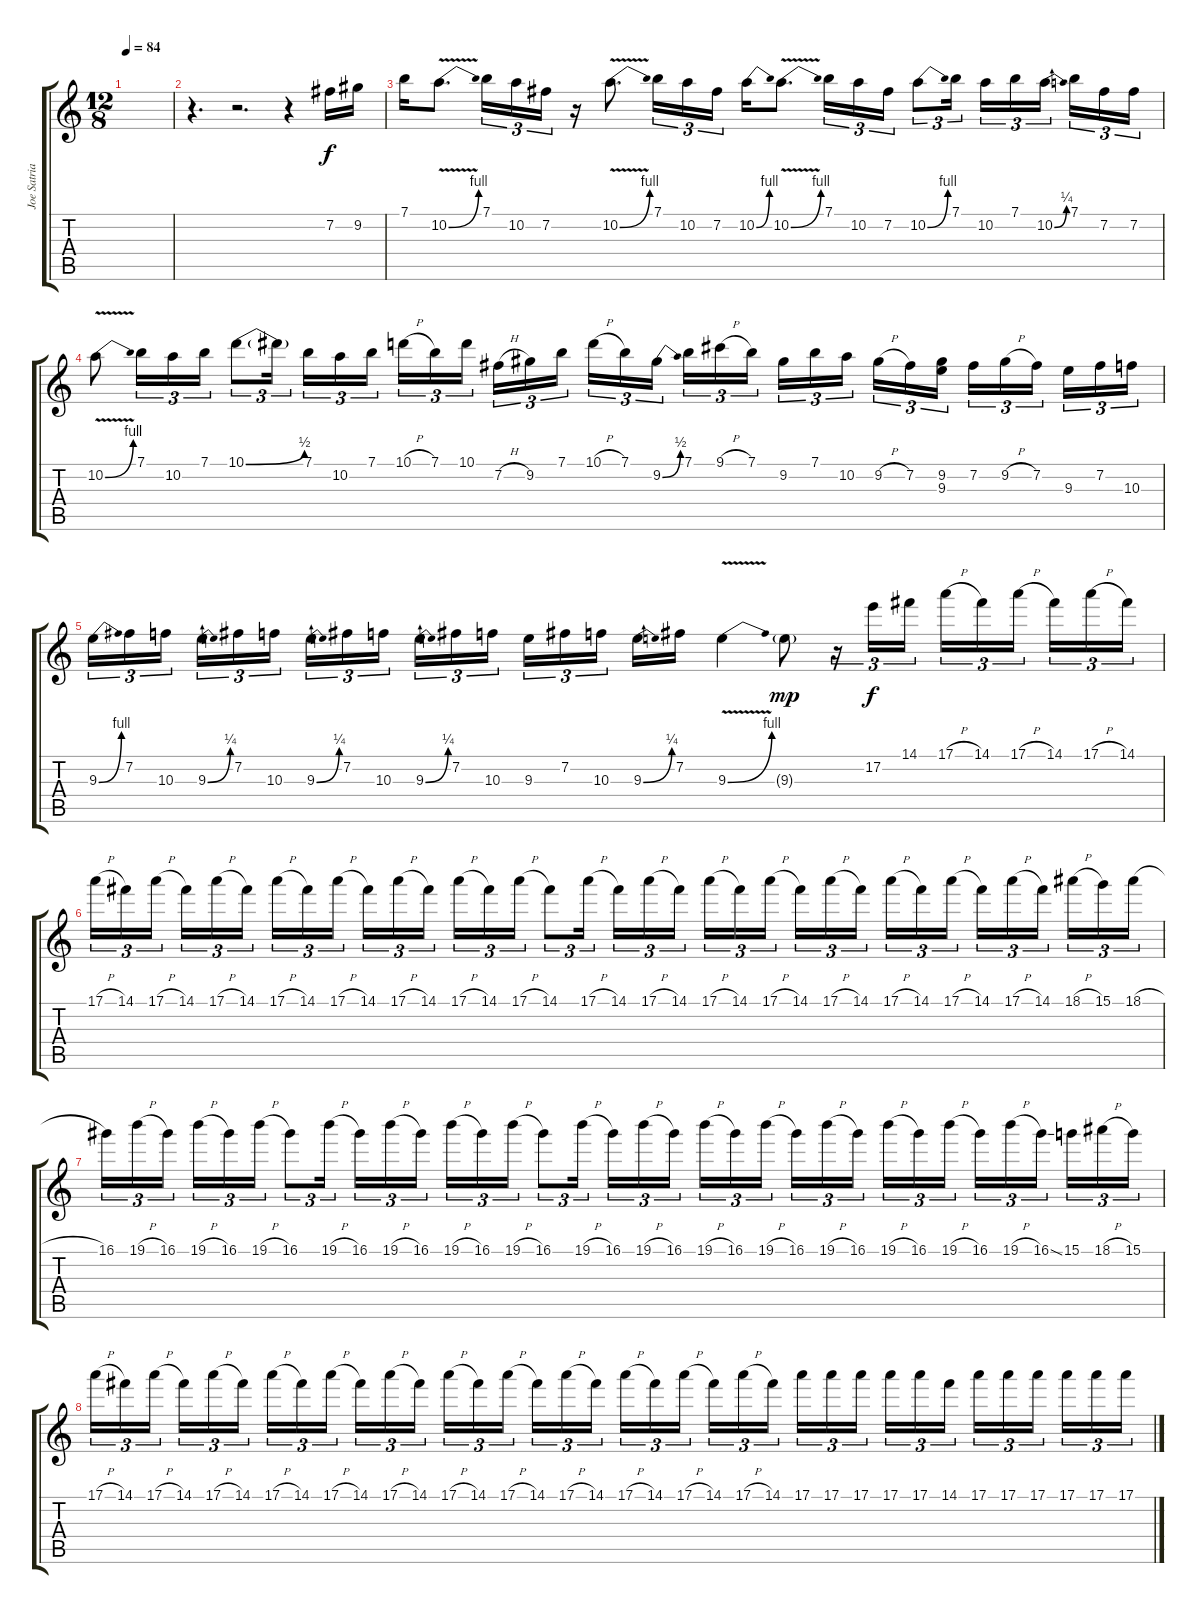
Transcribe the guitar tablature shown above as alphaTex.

\track ("Joe Satriani" "Joe Satria") {instrument distortionguitar}
\staff {score tabs}
\tuning (E4 B3 G3 D3 A2 E2) {hide}
\ts (12 8)
\tempo 84
\clef g2
\ks c
|
r.4{d} r.2{d} r.4 7.2.16 9.2.16 |
7.1.16 10.2{be (bend 0 0 60 4) v}.8{d} 7.1.16{tu (3 2)} 10.2.16{tu (3 2)} 7.2.16{tu (3 2)} r.16 10.2{be (bend 0 0 60 4) v}.8{d} 7.1.16{tu (3 2)} 10.2.16{tu (3 2)} 7.2.16{tu (3 2)} 10.2{be (bend 0 0 60 4)}.16 10.2{be (bend 0 0 60 4) v}.8{d} 7.1.16{tu (3 2)} 10.2.16{tu (3 2)} 7.2.16{tu (3 2)} 10.2{be (bend 0 0 60 4)}.8{tu (3 2)} 7.1.16{tu (3 2)} 10.2.16{tu (3 2)} 7.1.16{tu (3 2)} 10.2{be (bend 0 0 60 1)}.16{tu (3 2)} 7.1.16{tu (3 2)} 7.2.16{tu (3 2)} 7.2.16{tu (3 2)} |
10.2{be (bend 0 0 60 4) v}.8 7.1.16{tu (3 2)} 10.2.16{tu (3 2)} 7.1.16{tu (3 2)} 10.1{be (bend 0 0 60 2)}.8{tu (3 2)} 10.1{t}.16{tu (3 2)} 7.1.16{tu (3 2)} 10.2.16{tu (3 2)} 7.1.16{tu (3 2)} 10.1{h}.16{tu (3 2)} 7.1.16{tu (3 2)} 10.1.16{tu (3 2)} 7.2{h}.16{tu (3 2)} 9.2.16{tu (3 2)} 7.1.16{tu (3 2)} 10.1{h}.16{tu (3 2)} 7.1.16{tu (3 2)} 9.2{be (bend 0 0 60 2)}.16{tu (3 2)} 7.1.16{tu (3 2)} 9.1{h}.16{tu (3 2)} 7.1.16{tu (3 2)} 9.2.16{tu (3 2)} 7.1.16{tu (3 2)} 10.2.16{tu (3 2)} 9.2{h}.16{tu (3 2)} 7.2.16{tu (3 2)} (9.2 9.3).16{tu (3 2)} 7.2.16{tu (3 2)} 9.2{h}.16{tu (3 2)} 7.2.16{tu (3 2)} 9.3.16{tu (3 2)} 7.2.16{tu (3 2)} 10.3.16{tu (3 2)} |
9.3{be (bend 0 0 60 4)}.16{tu (3 2)} 7.2.16{tu (3 2)} 10.3.16{tu (3 2)} 9.3{be (bend 0 0 60 1)}.16{tu (3 2)} 7.2.16{tu (3 2)} 10.3.16{tu (3 2)} 9.3{be (bend 0 0 60 1)}.16{tu (3 2)} 7.2.16{tu (3 2)} 10.3.16{tu (3 2)} 9.3{be (bend 0 0 60 1)}.16{tu (3 2)} 7.2.16{tu (3 2)} 10.3.16{tu (3 2)} 9.3.16{tu (3 2)} 7.2.16{tu (3 2)} 10.3.16{tu (3 2)} 9.3{be (bend 0 0 60 1)}.16 7.2.16 9.3{be (bend 0 0 60 4) v}.4 9.3{g}.8{dy mp} r.16{tu (3 2)} 17.2.16{tu (3 2) dy f} 14.1.16{tu (3 2)} 17.1{h}.16{tu (3 2)} 14.1.16{tu (3 2)} 17.1{h}.16{tu (3 2)} 14.1.16{tu (3 2)} 17.1{h}.16{tu (3 2)} 14.1.16{tu (3 2)} |
17.1{h}.16{tu (3 2)} 14.1.16{tu (3 2)} 17.1{h}.16{tu (3 2)} 14.1.16{tu (3 2)} 17.1{h}.16{tu (3 2)} 14.1.16{tu (3 2)} 17.1{h}.16{tu (3 2)} 14.1.16{tu (3 2)} 17.1{h}.16{tu (3 2)} 14.1.16{tu (3 2)} 17.1{h}.16{tu (3 2)} 14.1.16{tu (3 2)} 17.1{h}.16{tu (3 2)} 14.1.16{tu (3 2)} 17.1{h}.16{tu (3 2)} 14.1.8{tu (3 2)} 17.1{h}.16{tu (3 2)} 14.1.16{tu (3 2)} 17.1{h}.16{tu (3 2)} 14.1.16{tu (3 2)} 17.1{h}.16{tu (3 2)} 14.1.16{tu (3 2)} 17.1{h}.16{tu (3 2)} 14.1.16{tu (3 2)} 17.1{h}.16{tu (3 2)} 14.1.16{tu (3 2)} 17.1{h}.16{tu (3 2)} 14.1.16{tu (3 2)} 17.1{h}.16{tu (3 2)} 14.1.16{tu (3 2)} 17.1{h}.16{tu (3 2)} 14.1.16{tu (3 2)} 18.1{h}.16{tu (3 2)} 15.1.16{tu (3 2)} 18.1{h}.16{tu (3 2)} |
16.1.16{tu (3 2)} 19.1{h}.16{tu (3 2)} 16.1.16{tu (3 2)} 19.1{h}.16{tu (3 2)} 16.1.16{tu (3 2)} 19.1{h}.16{tu (3 2)} 16.1.8{tu (3 2)} 19.1{h}.16{tu (3 2)} 16.1.16{tu (3 2)} 19.1{h}.16{tu (3 2)} 16.1.16{tu (3 2)} 19.1{h}.16{tu (3 2)} 16.1.16{tu (3 2)} 19.1{h}.16{tu (3 2)} 16.1.8{tu (3 2)} 19.1{h}.16{tu (3 2)} 16.1.16{tu (3 2)} 19.1{h}.16{tu (3 2)} 16.1.16{tu (3 2)} 19.1{h}.16{tu (3 2)} 16.1.16{tu (3 2)} 19.1{h}.16{tu (3 2)} 16.1.16{tu (3 2)} 19.1{h}.16{tu (3 2)} 16.1.16{tu (3 2)} 19.1{h}.16{tu (3 2)} 16.1.16{tu (3 2)} 19.1{h}.16{tu (3 2)} 16.1.16{tu (3 2)} 19.1{h}.16{tu (3 2)} 16.1{ss}.16{tu (3 2)} 15.1.16{tu (3 2)} 18.1{h}.16{tu (3 2)} 15.1.16{tu (3 2)} |
17.1{h}.16{tu (3 2)} 14.1.16{tu (3 2)} 17.1{h}.16{tu (3 2)} 14.1.16{tu (3 2)} 17.1{h}.16{tu (3 2)} 14.1.16{tu (3 2)} 17.1{h}.16{tu (3 2)} 14.1.16{tu (3 2)} 17.1{h}.16{tu (3 2)} 14.1.16{tu (3 2)} 17.1{h}.16{tu (3 2)} 14.1.16{tu (3 2)} 17.1{h}.16{tu (3 2)} 14.1.16{tu (3 2)} 17.1{h}.16{tu (3 2)} 14.1.16{tu (3 2)} 17.1{h}.16{tu (3 2)} 14.1.16{tu (3 2)} 17.1{h}.16{tu (3 2)} 14.1.16{tu (3 2)} 17.1{h}.16{tu (3 2)} 14.1.16{tu (3 2)} 17.1{h}.16{tu (3 2)} 14.1.16{tu (3 2)} 17.1.16{tu (3 2)} 17.1.16{tu (3 2)} 17.1.16{tu (3 2)} 17.1.16{tu (3 2)} 17.1.16{tu (3 2)} 14.1.16{tu (3 2)} 17.1.16{tu (3 2)} 17.1.16{tu (3 2)} 17.1.16{tu (3 2)} 17.1.16{tu (3 2)} 17.1.16{tu (3 2)} 17.1.16{tu (3 2)}
